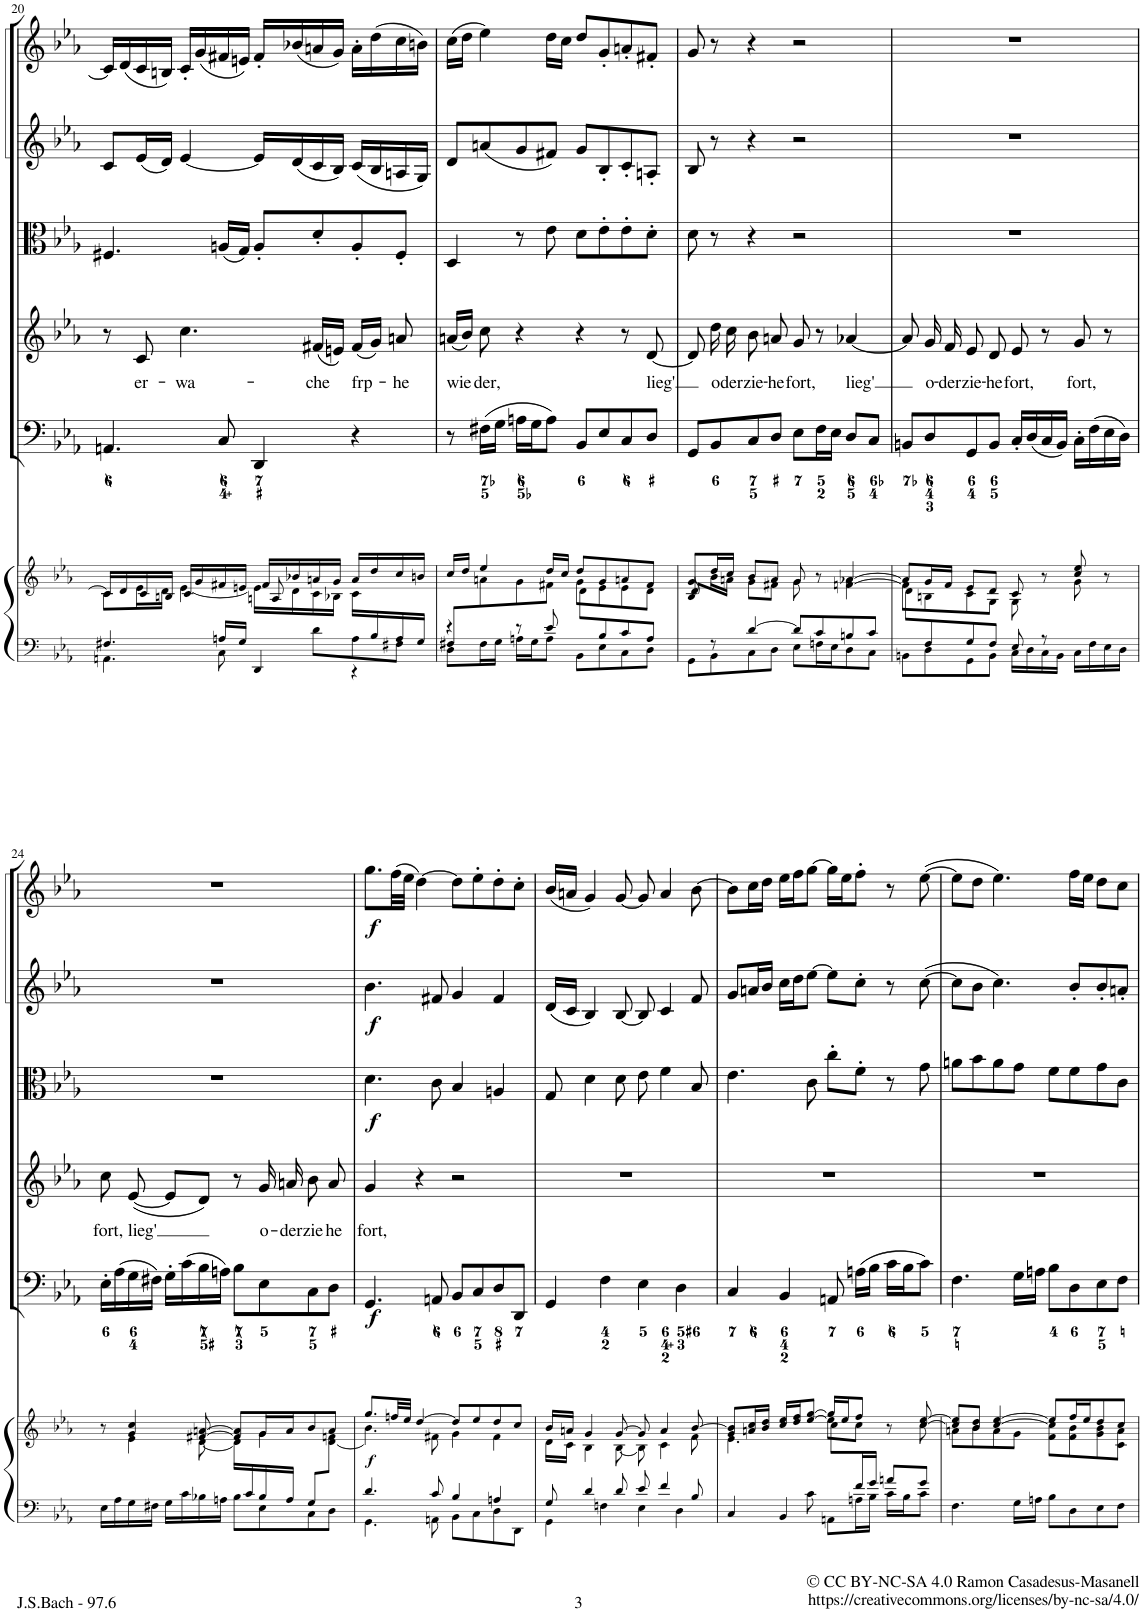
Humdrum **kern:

**kern	**kern	**kern	**kern	**text	**kern	**kern	**kern
*part6	*part6	*part5	*part4	*part4	*part3	*part2	*part1
*staff7	*staff6	*staff5	*staff4	*staff4	*staff3	*staff2	*staff1
*I"Piano reduction	*	*I"Organo e Continuo	*I"Alto	*	*I"Viola	*I"Violino II	*I"Violino I
*I'Pno	*	*	*	*	*	*	*
!!LO:PB:g=z
*clefF4	*clefG2	*clefF4	*clefG2	*	*clefC3	*clefG2	*clefG2
*k[b-e-a-]	*k[b-e-a-]	*k[b-e-a-]	*k[b-e-a-]	*	*k[b-e-a-]	*k[b-e-a-]	*k[b-e-a-]
*M4/4	*M4/4	*M4/4	*M4/4	*	*M4/4	*M4/4	*M4/4
*met(c)	*met(c)	*met(c)	*met(c)	*	*met(c)	*met(c)	*met(c)
=20	=20	=20	=20	=20	=20	=20	=20
*^	*^	*	*	*	*	*	*
*	*^	*	*^	*	*	*	*	*	*
16ryy	4.F#X/	4.AAn\	16c/LL]	8c\L	2ryy	4.AAn/	8r	.	4.F#X/	8c/L	16c/LL]
.	.	.	16d/	.	.	.	.	.	.	.	(16d/
!	!	!	!	!	!	!	!	!LO:LY:b	!	!	!
.	.	.	16c/	16e-\L	.	.	8c/	er-	.	(16e-/L	16c/
.	.	.	16Bn/JJ	16d\JJ	.	.	.	.	.	16d/JJ)	16Bn/JJ)
!	!	!	!	!	!	!	!	!LO:LY:b	!	!	!
.	.	.	16c/LL	[4e-\	.	.	4.cc\	-wa-	.	[4e-/	16c'/LL
.	.	.	16g/	.	.	.	.	.	.	.	(16g/
.	16An/LL	8C\	16f#X/	.	.	8C/	.	.	(16An/LL	.	16f#X/
.	16G/JJ	.	16en/JJ	.	.	.	.	.	16G/JJ)	.	16en/JJ)
.	8ryy	4DD/	16f#/LL	16e-\LL]	8An/	4DD/	.	.	8A'/L	16e-/LL]	16f#'/LL
.	.	.	16b-X/	16d\	.	.	.	.	.	(16d/	(16b-X/
!	!	!	!	!	!	!	!	!LO:LY:b	!	!	!
.	8d\L	.	16an/	16c\	4.ryy	.	(16f#X/LL	-che	8d'/	16c/	16an/
.	.	.	16g/JJ	16B-X\JJ	.	.	16en/JJ)	.	.	16B-/JJ)	16g/JJ)
!	!	!	!	!	!	!	!	!LO:LY:b	!	!	!
.	8A\	4r	16a/LL	16c\LL	.	4r	(16f#/LL	frp-	8A'/	(16c/LL	16a'\LL
16B-/	.	.	16dd/	8.ryy	.	.	16g/JJ)	.	.	16B-/	(16dd\
!	!	!	!	!	!	!	!	!LO:LY:b	!	!	!
16A/	8F#X\J	.	16cc/	.	.	.	8an/	-he	8F#'/J	16An/	16cc\
16G/JJ	.	.	16bn/JJ	.	.	.	.	.	.	16G/JJ)	16bn\JJ)
=21	=21	=21	=21	=21	=21	=21	=21	=21	=21	=21	=21
!	!	!	!	!	!	!	!	!LO:LY:b	!	!	!
8F#X/L	4r	8D\L	16cc/LL	8ryy	2ryy	8r	(16an/LL	wie-	4D/	8d/L	(16cc\LL
.	.	.	16dd/JJ	.	.	.	16b-/JJ)	.	.	.	16dd\JJ
!	!	!	!	!	!	!	!	!LO:LY:b	!	!	!
2..ryy	.	16F#\L	4ee-/	8an\	.	(16F#X\LL	8cc\	-der,	.	(8an/	4ee-\)
.	.	16G\JJ	.	.	.	16G\JJ	.	.	.	.	.
.	8r	16An\LL	.	8g\	.	16An\LL	4r	.	8r	8g/	.
.	.	16G\J	.	.	.	16G\J	.	.	.	.	.
.	8e-/	8A\J	16dd/LL	8f#X\J	.	8A\J)	.	.	8e-\	8f#X/J)	16dd\LL
.	.	.	16cc/JJ	.	.	.	.	.	.	.	16cc\JJ
.	8ryy	8BB-\L	8dd/L	8g\L	8d\L	8BB-/L	4r	.	8d\L	8g/L	8dd/L
.	8B-/	8E-\	8g/	8e-\	4.ryy	8E-/	.	.	8e-'\	8B-'/	8g'/
.	8c/	8C\	8an/	8e-\	.	8C/	8r	.	8e-'\	8c'/	8an'/
!	!	!	!	!	!	!	!	!LO:LY:b	!	!	!
.	8A/J	8D\J	8f#/J	8d\J	.	8D/J	[8d/	lieg'	8d'\J	8An'/J	8f#X'/J
*	*v	*v	*	*	*	*	*	*	*	*	*
=22	=22	=22	=22	=22	=22	=22	=22	=22	=22	=22
8ryy	8GG\L	8g/L	8d/L	8B-/	8GG/L	8d/]	.	8d\	8B-/	8g/
!	!	!	!	!	!	!	!LO:LY:b	!	!	!
8r	8BB-\	16dd/L	16b-\L	2..ryy	8BB-/	16dd\	o-	8r	8r	8r
!	!	!	!	!	!	!	!LO:LY:b	!	!	!
.	.	16cc/JJ	16an\JJ	.	.	16cc\	-der	.	.	.
!	!	!	!	!	!	!	!LO:LY:b	!	!	!
[4d/	8C\	8b-/L	8g\L	.	8C/	8b-\	zie-	4r	4r	4r
!	!	!	!	!	!	!	!LO:LY:b	!	!	!
.	8D\J	8a/J	8f#X\J	.	8D/J	8an/	-he	.	.	.
!	!	!	!	!	!	!	!LO:LY:b	!	!	!
8d/L]	8E-\L	8g/	8g\	.	8E-\L	8g/	fort,	2r	2r	2r
8c/	16Fn\L	8r	8ryy	.	16F\L	8r	.	.	.	.
.	16E-\J	.	.	.	16E-\JJ	.	.	.	.	.
!	!	!	!	!	!	!	!LO:LY:b	!	!	!
8Bn/	8D\	4a-X/	[>4fn\ [>4a-\	.	8D/L	[4a-X/	lieg'	.	.	.
8c/J	8C\J	.	.	.	8C/J	.	.	.	.	.
=23	=23	=23	=23	=23	=23	=23	=23	=23	=23	=23
8ryy	8BBn\L	8a-/L]	8f\L]	8d\L	8BBn/L	8a-/]	.	1r	1r	1r
!	!	!	!	!	!	!	!LO:LY:b	!	!	!
8F/	8D\	16g/L	8Bn\	2..ryy	8D/	16g/	o-	.	.	.
!	!	!	!	!	!	!	!LO:LY:b	!	!	!
.	.	16f/JJ	.	.	.	16f/	-der	.	.	.
!	!	!	!	!	!	!	!LO:LY:b	!	!	!
8G/	8GG\	8e-/L	8c\	.	8GG/	8e-/	zie-	.	.	.
!	!	!	!	!	!	!	!LO:LY:b	!	!	!
8F/J	8BB\J	8d/J	8G\J	.	8BB/J	8d/	-he	.	.	.
!	!	!	!	!	!	!	!LO:LY:b	!	!	!
8E-/	16C\LL	8c/	8G\	.	16C'/LL	8e-/	fort,	.	.	.
.	16D\	.	.	.	(16D/	.	.	.	.	.
8r	16C\	8r	8ryy	.	16C/	8r	.	.	.	.
.	16BB\JJ	.	.	.	16BB/JJ)	.	.	.	.	.
!	!	!	!	!	!	!	!LO:LY:b	!	!	!
4ryy	16C\LL	8cc/ 8ee-/	8g\	.	16C'\LL	8g/	fort,	.	.	.
.	16F\	.	.	.	(16F\	.	.	.	.	.
.	16E-\	8r	8ryy	.	16E-\	8r	.	.	.	.
.	16D\JJ	.	.	.	16D\JJ)	.	.	.	.	.
!!LO:LB:g=z
=24	=24	=24	=24	=24	=24	=24	=24	=24	=24	=24
!	!	!	!	!	!	!	!LO:LY:b	!	!	!
2ryy	16E-\LL	8r	8ryy	2ryy	16E-'\LL	8cc\	fort,	1r	1r	1r
.	16A-\	.	.	.	(16A-\	.	.	.	.	.
!	!	!	!	!	!	!	!LO:LY:b	!	!	!
.	16G\	4g/ 4cc/	4e-\	.	16G\	([8e-/	lieg'	.	.	.
.	16F#X\JJ	.	.	.	16F#X\JJ)	.	.	.	.	.
.	16G\LL	.	.	.	16G'\LL	8e-/L]	.	.	.	.
.	16c\	.	.	.	(16c\	.	.	.	.	.
.	16B-X\	[8f#X/ [8an/	[8d\	.	16B-\	8d/J)	.	.	.	.
.	16An\JJ	.	.	.	16An\JJ)	.	.	.	.	.
16ryy	8B-\L	8f#/] 8a/]L	8ryy	16d\LL]	8B-\L	8r	.	.	.	.
16c/	.	.	.	16ryy	.	.	.	.	.	.
!	!	!	!	!	!	!	!LO:LY:b	!	!	!
*	*	*	*v	*v	*	*	*	*	*	*
16B-/	8E-\	16g/L	4g\	8E-\	16g/	o-	.	.	.
!	!	!	!	!	!	!LO:LY:b	!	!	!
16A/JJ	.	16a/J	.	.	16an/	-der	.	.	.
!	!	!	!	!	!	!LO:LY:b	!	!	!
8G/L	8C\	8b-/	.	8C\	8b-\	zie-	.	.	.
*	*	*	*^	*	*	*	*	*	*
!	!	!	!	!	!	!	!LO:LY:b	!	!	!
8ryy	8D\J	8a/J	8ryy	[8d\ 8fn\J	8D\J	8a/	-he	.	.	.
=25	=25	=25	=25	=25	=25	=25	=25	=25	=25	=25
!	!	!	!	!	!	!	!LO:LY:b	!	!	!
*	*	*	*v	*v	*	*	*	*	*	*
4.d/]	4.GG\	8.gg/L	4.b-\	4.GG/	4g/	fort,	4.d\	4.b-\	8.gg\L
.	.	32ffn/LL	.	.	.	.	.	.	(32ff\LL
.	.	32ee-/JJJ	.	.	.	.	.	.	32ee-\JJJ
.	.	[4dd/	.	.	4r	.	.	.	[4dd\)
8c/	8AAn\	.	8f#X\	8AAn/	.	.	8c\	8f#X/	.
4B-/	8BB-\L	8dd/L]	4g\	8BB-/L	2r	.	4B-/	4g/	8dd\L]
.	8C\	8ee-/	.	8C/	.	.	.	.	8ee-'\
4An/	8D\	8dd/	4f#\	8D/	.	.	4An/	4f#/	8dd'\
.	8DD\J	8cc/J	.	8DD/J	.	.	.	.	8cc'\J
=26	=26	=26	=26	=26	=26	=26	=26	=26	=26
8G/	4GG\	16b-/LL	16d\LL	4GG/	1r	.	8G/	(16d/LL	(16b-/LL
.	.	16an/JJ	16c\JJ	.	.	.	.	16c/JJ	16an/JJ
4d/	.	4g/	4B-\	.	.	.	4d\	4B-/)	4g/)
.	4Fn\	.	.	4F\	.	.	.	.	.
8d/	.	[8g/	[8B-\	.	.	.	8d\	[8B-/	[8g/
8e-/	4E-\	8g/]	8B-\]	4E-\	.	.	8e-\	8B-/]	8g/]
4f/	.	4a/	4c\	.	.	.	4f\	4c/	4a/
.	4D\	.	.	4D\	.	.	.	.	.
8B-/	.	[8b-/	8f\	.	.	.	8B-/	8f/	[8b-\
=27	=27	=27	=27	=27	=27	=27	=27	=27	=27
*	*^	*	*^	*	*	*	*	*	*
4.ryy	4C/	2ryy	8g/ 8b-/]L	4.e-\	2ryy	4C/	1r	.	4.e-\	8g/L	8b-\L]
.	.	.	16an/ 16cc/L	.	.	.	.	.	.	16an/L	16cc\L
.	.	.	16b-/ 16dd/JJ	.	.	.	.	.	.	16b-/JJ	16dd\JJ
.	4BB-/	.	16cc/ 16ee-/LL	.	.	4BB-/	.	.	.	16cc\LL	16ee-\LL
.	.	.	16dd/ 16ff/J	.	.	.	.	.	.	16dd\J	16ff\J
8c\	.	.	[8ee-/ [8gg/J	8ryy	.	.	.	.	8c\	[8ee-\J	[8gg\J
2ryy	8ryy	8AAn\L	16gg/LL]	8ee-\L]	8cc\L	8AAn/	.	.	8cc'\L	8ee-\L]	16gg\LL]
.	.	.	16ee-/J	.	.	.	.	.	.	.	16ee-\J
.	16f/L	16An\L	8ff/J	8cc\J	4.ryy	(16An\LL	.	.	8f'\J	8cc'\J	8ff'\J
.	16g/JJ	16B-\JJ	.	.	.	16B-\JJ	.	.	.	.	.
.	8an/L	16c\LL	8r	8ryy	.	16c\LL	.	.	8r	8r	8r
.	.	16B-\J	.	.	.	16B-\J	.	.	.	.	.
.	8g/J	8c\J	[8cc/ [8ee-/	8cc\	.	8c\J)	.	.	8g\	([8cc\	([8ee-\
*v	*v	*v	*	*	*	*	*	*	*	*	*
*	*	*v	*v	*	*	*	*	*	*
=28	=28	=28	=28	=28	=28	=28	=28	=28
4.F\	8cc/] 8ee-/]L	8an\L	4.F\	1r	.	8an\L	8cc\L]	8ee-\L]
.	8b-/ 8dd/J	8b-\	.	.	.	8b-\	8b-\J	8dd\J
.	[4cc/ [4ee-/	8a\	.	.	.	8a\	4.cc\)	4.ee-\)
16G\LL	.	8g\J	16G\LL	.	.	8g\J	.	.
16An\JJ	.	.	16An\JJ	.	.	.	.	.
8B-\L	8ee-/L]	8f\ 8cc\]L	8B-\L	.	.	8f\L	.	.
8D\	16ff/L	8f\ 8b-\	8D\	.	.	8f\	8b-'/L	16ff\LL
.	16ee-/J	.	.	.	.	.	.	16ee-\JJ
8E-\	8dd/	8g\ 8b-\	8E-\	.	.	8g\	8b-'/	8dd\L
8F\J	8cc/J	8c\ 8a\J	8F\J	.	.	8c\J	8an'/J	8cc\J
*	*v	*v	*	*	*	*	*	*
=	=	=	=	=	=	=	=
*-	*-	*-	*-	*-	*-	*-	*-
